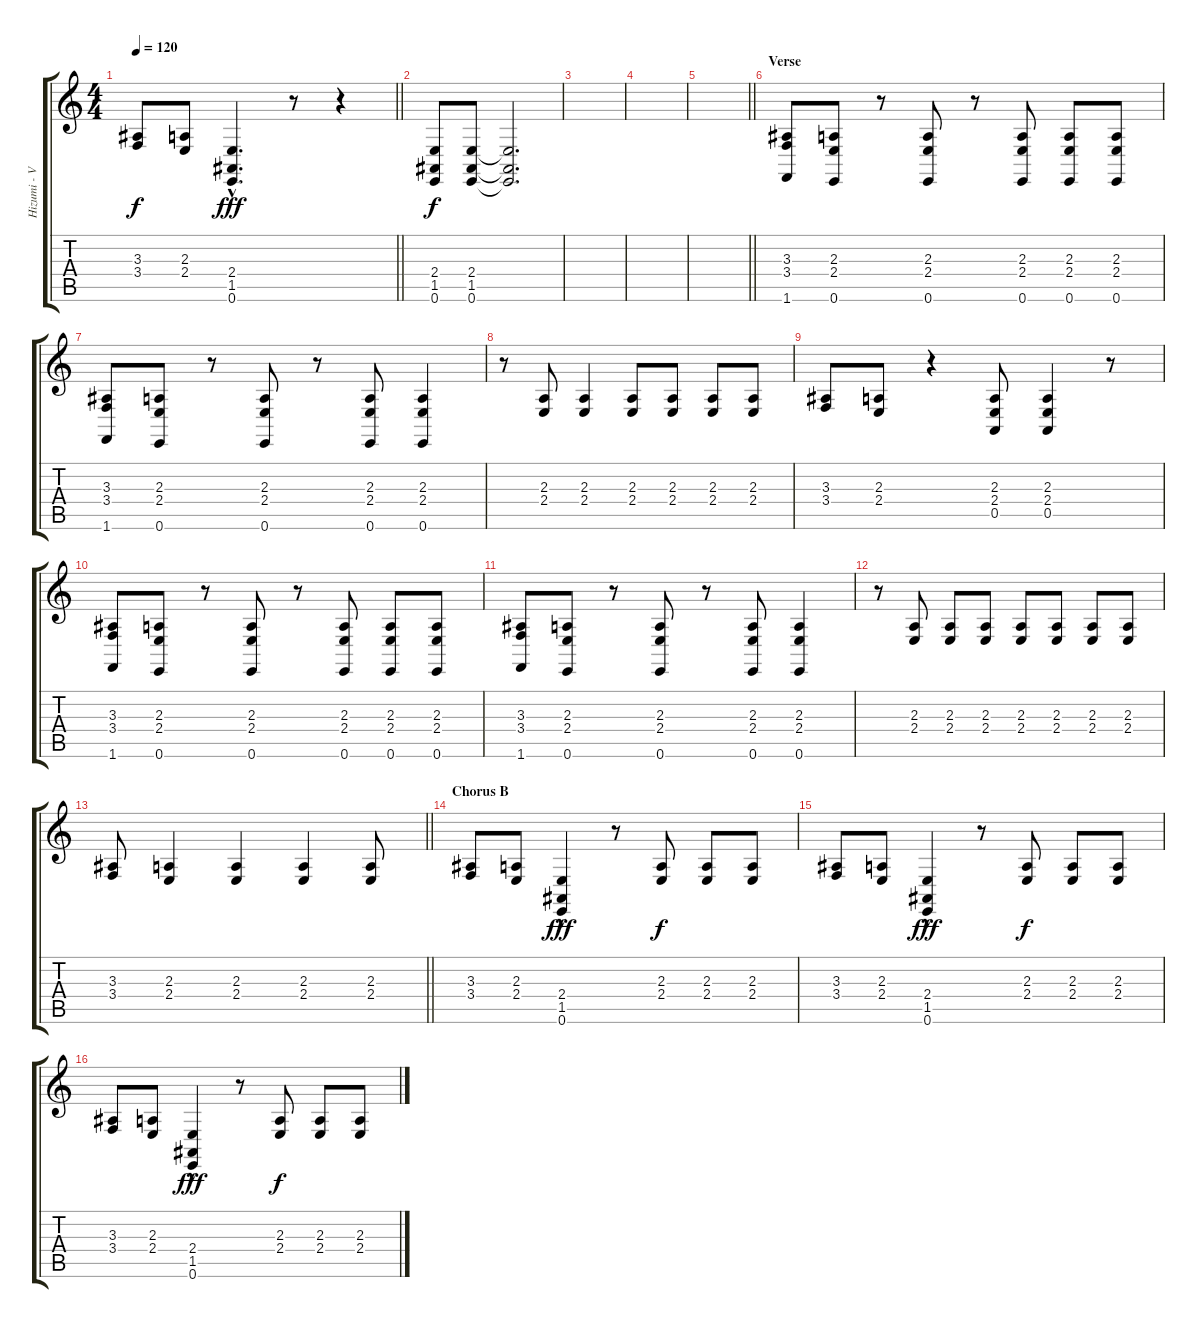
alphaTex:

\track ("Hizumi - Vocals" "Hizumi - V") {instrument lead6voice}
\staff {score tabs}
\tuning (E4 B3 G3 D3 A2 E2) {hide}
\ts (4 4)
\tempo 120
\clef g2
\barLineRight lightlight
\ks c
(3.3 3.4).8{dy f} (2.3 2.4).8 (2.4 1.5{hac} 0.6{hac}).4{d dy fff} r.8 r.4 |
\section ("" "")
(2.4 1.5 0.6).8{dy f} (2.4 1.5 0.6).8 (2.4{t} 1.5{t} 0.6{t}).2{d} |
|
|
\barLineRight lightlight
|
\section ("" "Verse")
(3.3 3.4 1.6).8 (2.3 2.4 0.6).8 r.8 (2.3 2.4 0.6).8 r.8 (2.3 2.4 0.6).8 (2.3 2.4 0.6).8 (2.3 2.4 0.6).8 |
(3.3 3.4 1.6).8 (2.3 2.4 0.6).8 r.8 (2.3 2.4 0.6).8 r.8 (2.3 2.4 0.6).8 (2.3 2.4 0.6).4 |
r.8 (2.3 2.4).8 (2.3 2.4).4 (2.3 2.4).8 (2.3 2.4).8 (2.3 2.4).8 (2.3 2.4).8 |
(3.3 3.4).8 (2.3 2.4).8 r.4 (2.3 2.4 0.5).8 (2.3 2.4 0.5).4 r.8 |
(3.3 3.4 1.6).8 (2.3 2.4 0.6).8 r.8 (2.3 2.4 0.6).8 r.8 (2.3 2.4 0.6).8 (2.3 2.4 0.6).8 (2.3 2.4 0.6).8 |
(3.3 3.4 1.6).8 (2.3 2.4 0.6).8 r.8 (2.3 2.4 0.6).8 r.8 (2.3 2.4 0.6).8 (2.3 2.4 0.6).4 |
r.8 (2.3 2.4).8 (2.3 2.4).8 (2.3 2.4).8 (2.3 2.4).8 (2.3 2.4).8 (2.3 2.4).8 (2.3 2.4).8 |
\barLineRight lightlight
(3.3 3.4).8 (2.3 2.4).4 (2.3 2.4).4 (2.3 2.4).4 (2.3 2.4).8 |
\section ("" "Chorus B")
(3.3 3.4).8 (2.3 2.4).8 (2.4 1.5{hac} 0.6{hac}).4{dy fff} r.8 (2.3 2.4).8{dy f} (2.3 2.4).8 (2.3 2.4).8 |
(3.3 3.4).8 (2.3 2.4).8 (2.4 1.5{hac} 0.6{hac}).4{dy fff} r.8 (2.3 2.4).8{dy f} (2.3 2.4).8 (2.3 2.4).8 |
(3.3 3.4).8 (2.3 2.4).8 (2.4 1.5{hac} 0.6{hac}).4{dy fff} r.8 (2.3 2.4).8{dy f} (2.3 2.4).8 (2.3 2.4).8
